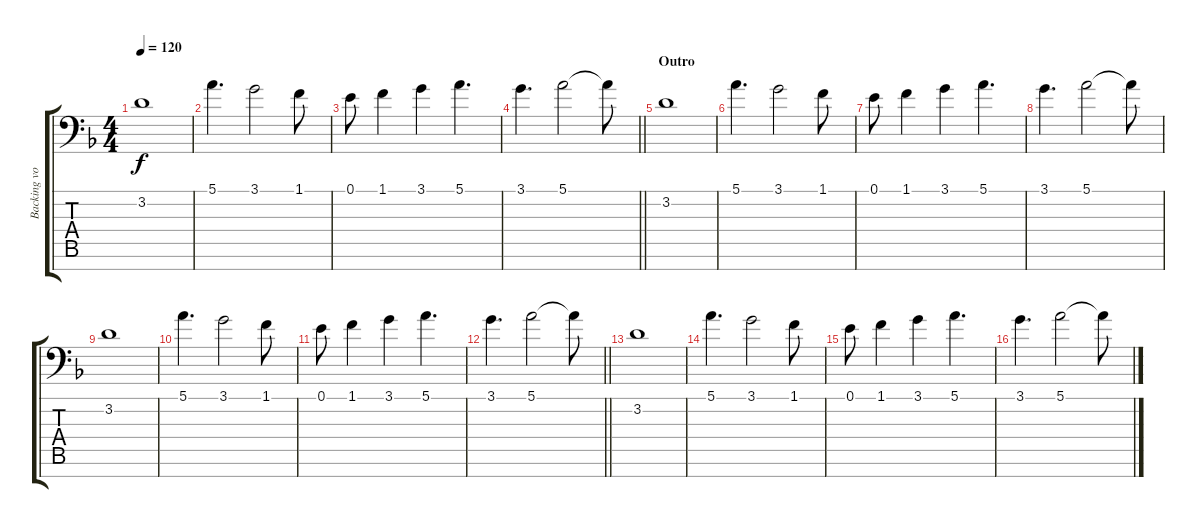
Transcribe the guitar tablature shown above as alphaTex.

\track ("Backing vocals" "Backing vo") {instrument choiraahs}
\staff {score tabs}
\tuning (E4 B3 G3 D3 A2 E2 C-1) {hide}
\ts (4 4)
\tempo 120
\clef f4
\ks f
3.2.1{dy f} |
5.1.4{d} 3.1.2 1.1.8 |
0.1.8 1.1.4 3.1.4 5.1.4{d} |
\barLineRight lightlight
3.1.4{d} 5.1.2 5.1{t}.8 |
\section ("" "Outro")
3.2.1 |
5.1.4{d} 3.1.2 1.1.8 |
0.1.8 1.1.4 3.1.4 5.1.4{d} |
3.1.4{d} 5.1.2 5.1{t}.8 |
3.2.1 |
5.1.4{d} 3.1.2 1.1.8 |
0.1.8 1.1.4 3.1.4 5.1.4{d} |
\barLineRight lightlight
3.1.4{d} 5.1.2 5.1{t}.8 |
3.2.1 |
5.1.4{d} 3.1.2 1.1.8 |
0.1.8 1.1.4 3.1.4 5.1.4{d} |
3.1.4{d} 5.1.2 5.1{t}.8
